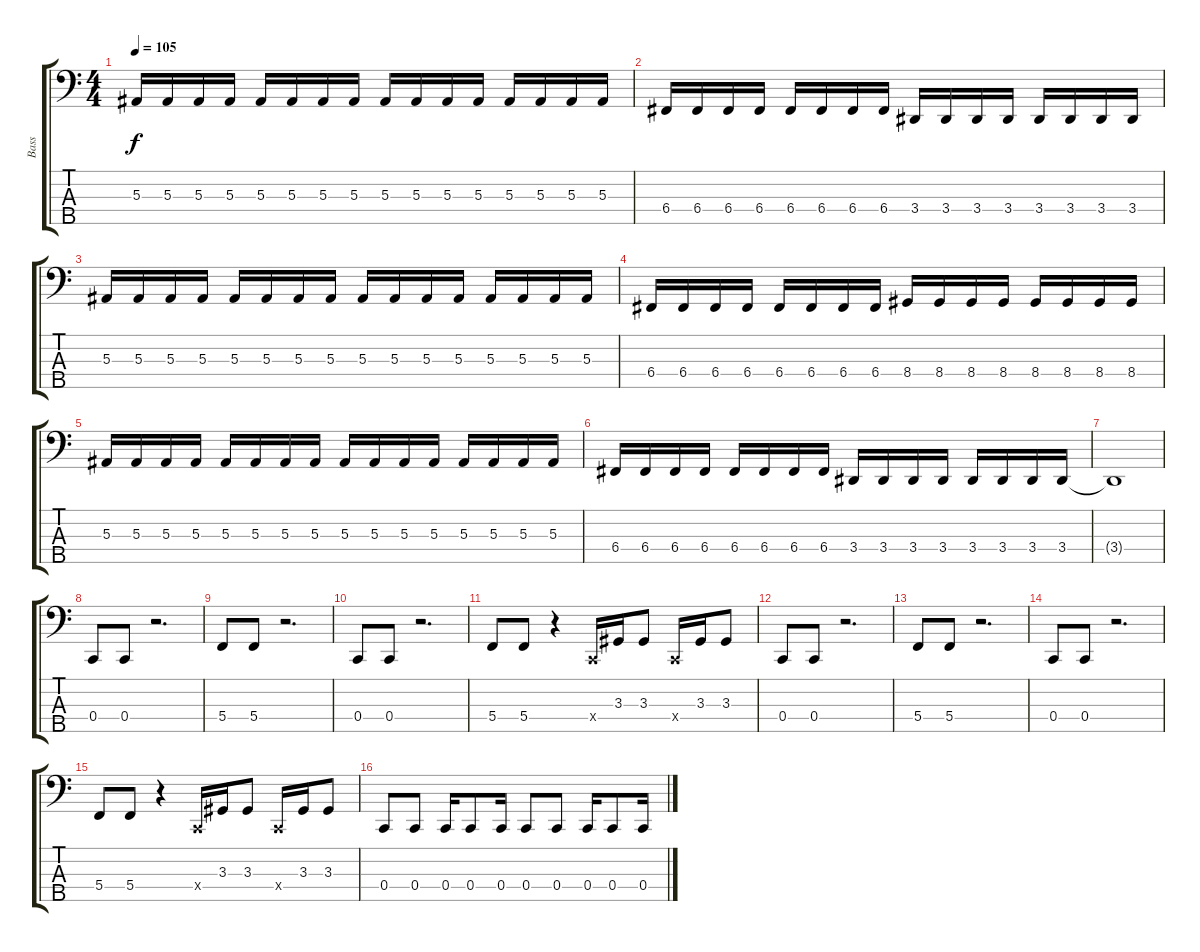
\track ("Bass" "Bass") {instrument slapbass2}
\staff {score tabs}
\tuning (Eb2 Bb1 F1 C1 G0) {hide}
\ts (4 4)
\tempo 105
\clef f4
\ks c
5.3.16{dy f} 5.3.16 5.3.16 5.3.16 5.3.16 5.3.16 5.3.16 5.3.16 5.3.16 5.3.16 5.3.16 5.3.16 5.3.16 5.3.16 5.3.16 5.3.16 |
6.4.16 6.4.16 6.4.16 6.4.16 6.4.16 6.4.16 6.4.16 6.4.16 3.4.16 3.4.16 3.4.16 3.4.16 3.4.16 3.4.16 3.4.16 3.4.16 |
5.3.16 5.3.16 5.3.16 5.3.16 5.3.16 5.3.16 5.3.16 5.3.16 5.3.16 5.3.16 5.3.16 5.3.16 5.3.16 5.3.16 5.3.16 5.3.16 |
6.4.16 6.4.16 6.4.16 6.4.16 6.4.16 6.4.16 6.4.16 6.4.16 8.4.16 8.4.16 8.4.16 8.4.16 8.4.16 8.4.16 8.4.16 8.4.16 |
5.3.16 5.3.16 5.3.16 5.3.16 5.3.16 5.3.16 5.3.16 5.3.16 5.3.16 5.3.16 5.3.16 5.3.16 5.3.16 5.3.16 5.3.16 5.3.16 |
6.4.16 6.4.16 6.4.16 6.4.16 6.4.16 6.4.16 6.4.16 6.4.16 3.4.16 3.4.16 3.4.16 3.4.16 3.4.16 3.4.16 3.4.16 3.4.16 |
3.4{t}.1 |
0.4.8 0.4.8 r.2{d} |
5.4.8 5.4.8 r.2{d} |
0.4.8 0.4.8 r.2{d} |
5.4.8 5.4.8 r.4 0.4{x}.16 3.3.16 3.3.8 0.4{x}.16 3.3.16 3.3.8 |
0.4.8 0.4.8 r.2{d} |
5.4.8 5.4.8 r.2{d} |
0.4.8 0.4.8 r.2{d} |
5.4.8 5.4.8 r.4 0.4{x}.16 3.3.16 3.3.8 0.4{x}.16 3.3.16 3.3.8 |
0.4.8 0.4.8 0.4.16 0.4.8 0.4.16 0.4.8 0.4.8 0.4.16 0.4.8 0.4.16
